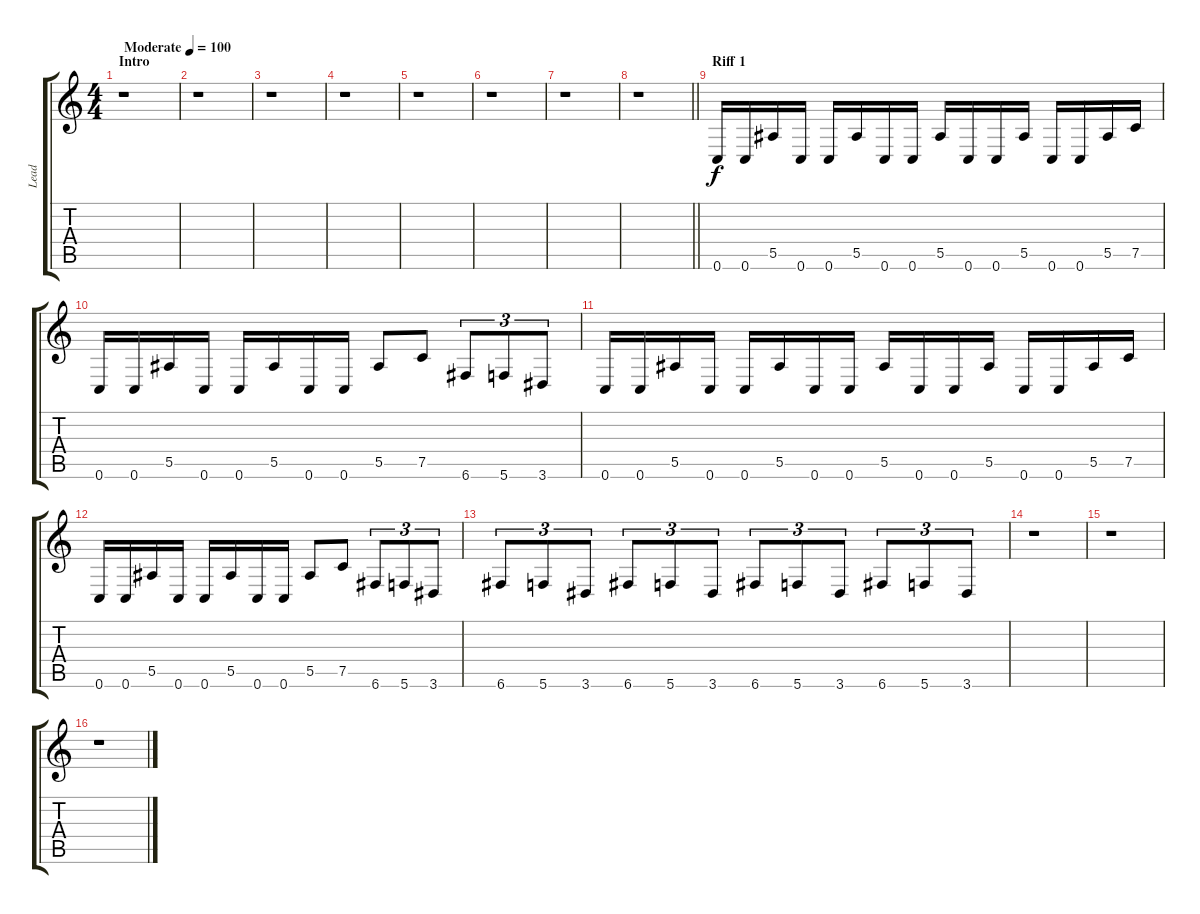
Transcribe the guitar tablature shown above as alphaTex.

\track ("Lead" "Lead") {instrument distortionguitar}
\staff {score tabs}
\tuning (C4 G3 Eb3 Bb2 F2 C2) {hide}
\ts (4 4)
\section ("" "Intro")
\tempo (100 "Moderate")
\clef g2
\ks c
r.1{dy f instrument distortionguitar} |
r.1 |
r.1 |
r.1 |
r.1 |
r.1 |
r.1 |
\barLineRight lightlight
r.1 |
\section ("" "Riff 1")
0.6.16 0.6.16 5.5.16 0.6.16 0.6.16 5.5.16 0.6.16 0.6.16 5.5.16 0.6.16 0.6.16 5.5.16 0.6.16 0.6.16 5.5.16 7.5.16 |
0.6.16 0.6.16 5.5.16 0.6.16 0.6.16 5.5.16 0.6.16 0.6.16 5.5.8 7.5.8 6.6.8{tu (3 2)} 5.6.8{tu (3 2)} 3.6.8{tu (3 2)} |
0.6.16 0.6.16 5.5.16 0.6.16 0.6.16 5.5.16 0.6.16 0.6.16 5.5.16 0.6.16 0.6.16 5.5.16 0.6.16 0.6.16 5.5.16 7.5.16 |
0.6.16 0.6.16 5.5.16 0.6.16 0.6.16 5.5.16 0.6.16 0.6.16 5.5.8 7.5.8 6.6.8{tu (3 2)} 5.6.8{tu (3 2)} 3.6.8{tu (3 2)} |
6.6.8{tu (3 2)} 5.6.8{tu (3 2)} 3.6.8{tu (3 2)} 6.6.8{tu (3 2)} 5.6.8{tu (3 2)} 3.6.8{tu (3 2)} 6.6.8{tu (3 2)} 5.6.8{tu (3 2)} 3.6.8{tu (3 2)} 6.6.8{tu (3 2)} 5.6.8{tu (3 2)} 3.6.8{tu (3 2)} |
r.1 |
r.1 |
r.1
